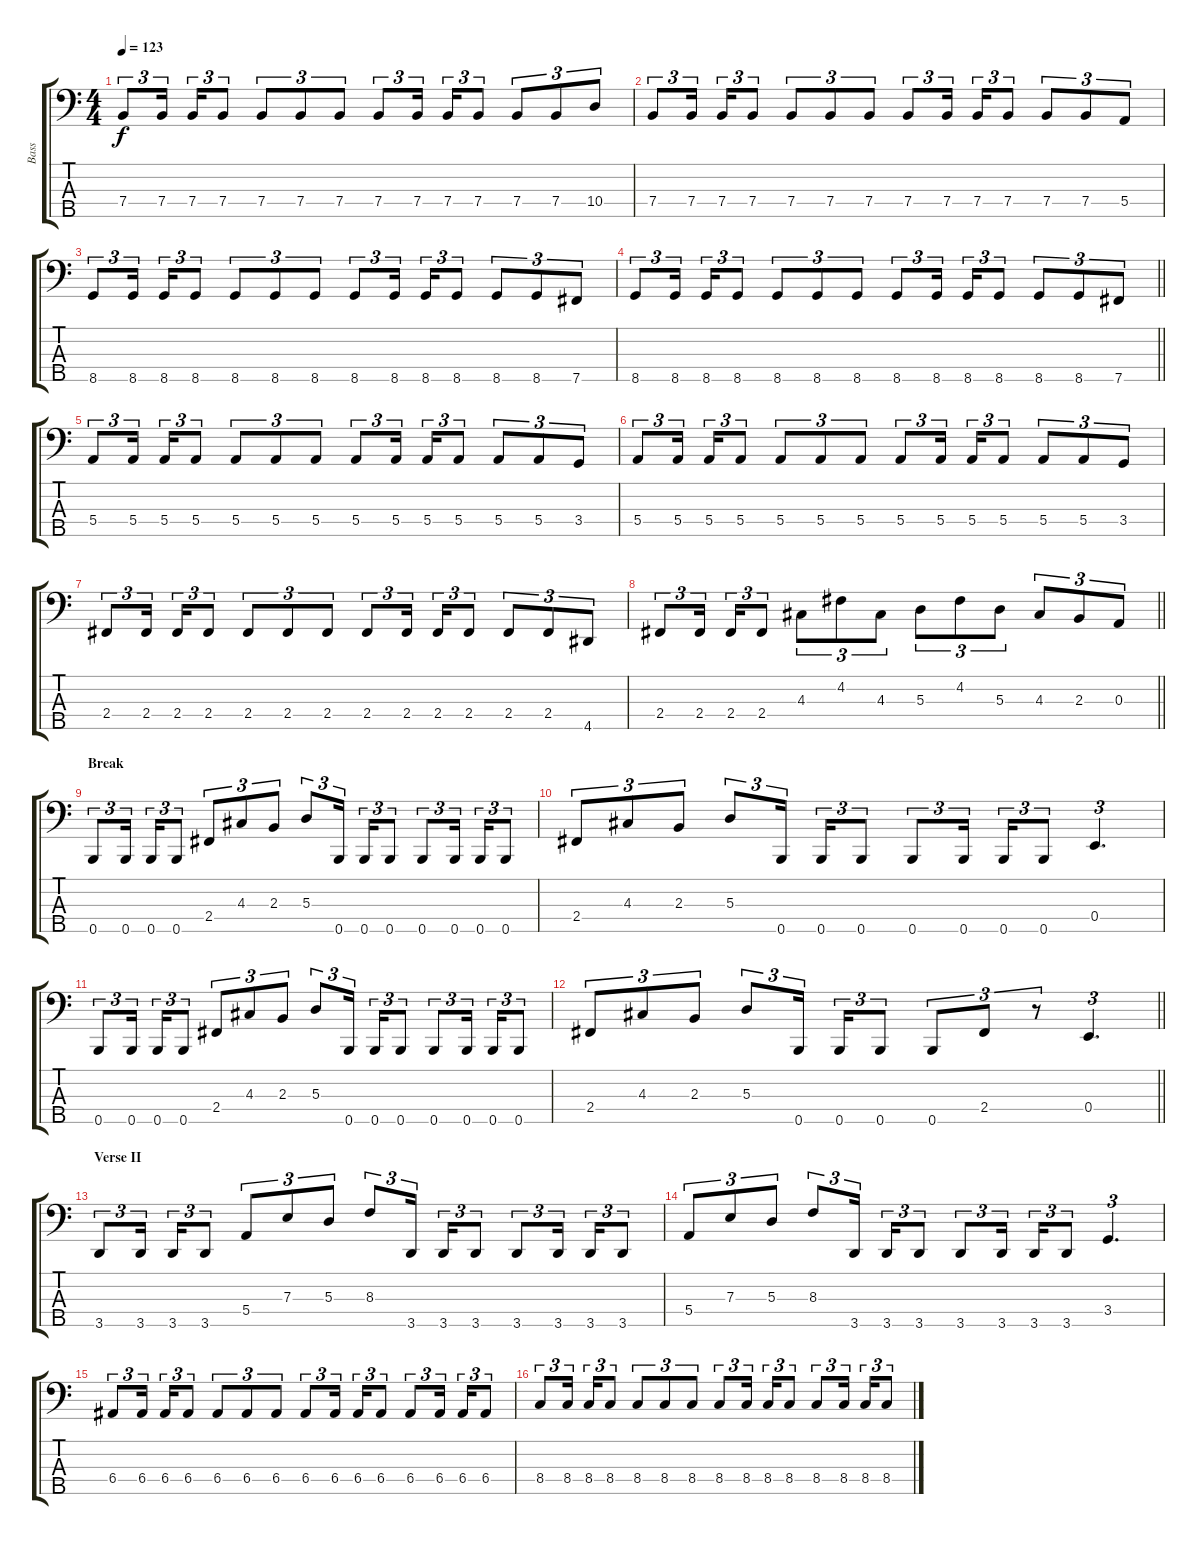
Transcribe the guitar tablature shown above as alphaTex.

\track ("Bass" "Bass") {instrument electricbassfinger}
\staff {score tabs}
\tuning (G2 D2 A1 E1 B0) {hide}
\ts (4 4)
\section ("" "")
\tempo 123
\clef f4
\ks c
7.4.8{tu (3 2) dy f} 7.4.16{tu (3 2) beam splitsecondary} 7.4.16{tu (3 2)} 7.4.8{tu (3 2)} 7.4.8{tu (3 2)} 7.4.8{tu (3 2)} 7.4.8{tu (3 2)} 7.4.8{tu (3 2)} 7.4.16{tu (3 2) beam splitsecondary} 7.4.16{tu (3 2)} 7.4.8{tu (3 2)} 7.4.8{tu (3 2)} 7.4.8{tu (3 2)} 10.4.8{tu (3 2)} |
7.4.8{tu (3 2)} 7.4.16{tu (3 2) beam splitsecondary} 7.4.16{tu (3 2)} 7.4.8{tu (3 2)} 7.4.8{tu (3 2)} 7.4.8{tu (3 2)} 7.4.8{tu (3 2)} 7.4.8{tu (3 2)} 7.4.16{tu (3 2) beam splitsecondary} 7.4.16{tu (3 2)} 7.4.8{tu (3 2)} 7.4.8{tu (3 2)} 7.4.8{tu (3 2)} 5.4.8{tu (3 2)} |
8.5.8{tu (3 2)} 8.5.16{tu (3 2) beam splitsecondary} 8.5.16{tu (3 2)} 8.5.8{tu (3 2)} 8.5.8{tu (3 2)} 8.5.8{tu (3 2)} 8.5.8{tu (3 2)} 8.5.8{tu (3 2)} 8.5.16{tu (3 2) beam splitsecondary} 8.5.16{tu (3 2)} 8.5.8{tu (3 2)} 8.5.8{tu (3 2)} 8.5.8{tu (3 2)} 7.5.8{tu (3 2)} |
\barLineRight lightlight
8.5.8{tu (3 2)} 8.5.16{tu (3 2) beam splitsecondary} 8.5.16{tu (3 2)} 8.5.8{tu (3 2)} 8.5.8{tu (3 2)} 8.5.8{tu (3 2)} 8.5.8{tu (3 2)} 8.5.8{tu (3 2)} 8.5.16{tu (3 2) beam splitsecondary} 8.5.16{tu (3 2)} 8.5.8{tu (3 2)} 8.5.8{tu (3 2)} 8.5.8{tu (3 2)} 7.5.8{tu (3 2)} |
5.4.8{tu (3 2)} 5.4.16{tu (3 2) beam splitsecondary} 5.4.16{tu (3 2)} 5.4.8{tu (3 2)} 5.4.8{tu (3 2)} 5.4.8{tu (3 2)} 5.4.8{tu (3 2)} 5.4.8{tu (3 2)} 5.4.16{tu (3 2) beam splitsecondary} 5.4.16{tu (3 2)} 5.4.8{tu (3 2)} 5.4.8{tu (3 2)} 5.4.8{tu (3 2)} 3.4.8{tu (3 2)} |
5.4.8{tu (3 2)} 5.4.16{tu (3 2) beam splitsecondary} 5.4.16{tu (3 2)} 5.4.8{tu (3 2)} 5.4.8{tu (3 2)} 5.4.8{tu (3 2)} 5.4.8{tu (3 2)} 5.4.8{tu (3 2)} 5.4.16{tu (3 2) beam splitsecondary} 5.4.16{tu (3 2)} 5.4.8{tu (3 2)} 5.4.8{tu (3 2)} 5.4.8{tu (3 2)} 3.4.8{tu (3 2)} |
2.4.8{tu (3 2)} 2.4.16{tu (3 2) beam splitsecondary} 2.4.16{tu (3 2)} 2.4.8{tu (3 2)} 2.4.8{tu (3 2)} 2.4.8{tu (3 2)} 2.4.8{tu (3 2)} 2.4.8{tu (3 2)} 2.4.16{tu (3 2) beam splitsecondary} 2.4.16{tu (3 2)} 2.4.8{tu (3 2)} 2.4.8{tu (3 2)} 2.4.8{tu (3 2)} 4.5.8{tu (3 2)} |
\barLineRight lightlight
2.4.8{tu (3 2)} 2.4.16{tu (3 2) beam splitsecondary} 2.4.16{tu (3 2)} 2.4.8{tu (3 2)} 4.3.8{tu (3 2)} 4.2.8{tu (3 2)} 4.3.8{tu (3 2)} 5.3.8{tu (3 2)} 4.2.8{tu (3 2)} 5.3.8{tu (3 2)} 4.3.8{tu (3 2)} 2.3.8{tu (3 2)} 0.3.8{tu (3 2)} |
\section ("" "Break")
0.5.8{tu (3 2)} 0.5.16{tu (3 2) beam splitsecondary} 0.5.16{tu (3 2)} 0.5.8{tu (3 2)} 2.4.8{tu (3 2)} 4.3.8{tu (3 2)} 2.3.8{tu (3 2)} 5.3.8{tu (3 2)} 0.5.16{tu (3 2) beam splitsecondary} 0.5.16{tu (3 2)} 0.5.8{tu (3 2)} 0.5.8{tu (3 2)} 0.5.16{tu (3 2) beam splitsecondary} 0.5.16{tu (3 2)} 0.5.8{tu (3 2)} |
2.4.8{tu (3 2)} 4.3.8{tu (3 2)} 2.3.8{tu (3 2)} 5.3.8{tu (3 2)} 0.5.16{tu (3 2) beam splitsecondary} 0.5.16{tu (3 2)} 0.5.8{tu (3 2)} 0.5.8{tu (3 2)} 0.5.16{tu (3 2) beam splitsecondary} 0.5.16{tu (3 2)} 0.5.8{tu (3 2)} 0.4.4{d tu (3 2)} |
0.5.8{tu (3 2)} 0.5.16{tu (3 2) beam splitsecondary} 0.5.16{tu (3 2)} 0.5.8{tu (3 2)} 2.4.8{tu (3 2)} 4.3.8{tu (3 2)} 2.3.8{tu (3 2)} 5.3.8{tu (3 2)} 0.5.16{tu (3 2) beam splitsecondary} 0.5.16{tu (3 2)} 0.5.8{tu (3 2)} 0.5.8{tu (3 2)} 0.5.16{tu (3 2) beam splitsecondary} 0.5.16{tu (3 2)} 0.5.8{tu (3 2)} |
\barLineRight lightlight
2.4.8{tu (3 2)} 4.3.8{tu (3 2)} 2.3.8{tu (3 2)} 5.3.8{tu (3 2)} 0.5.16{tu (3 2) beam splitsecondary} 0.5.16{tu (3 2)} 0.5.8{tu (3 2)} 0.5.8{tu (3 2)} 2.4.8{tu (3 2)} r.8{tu (3 2)} 0.4.4{d tu (3 2)} |
\section ("" "Verse II")
3.5.8{tu (3 2)} 3.5.16{tu (3 2) beam splitsecondary} 3.5.16{tu (3 2)} 3.5.8{tu (3 2)} 5.4.8{tu (3 2)} 7.3.8{tu (3 2)} 5.3.8{tu (3 2)} 8.3.8{tu (3 2)} 3.5.16{tu (3 2) beam splitsecondary} 3.5.16{tu (3 2)} 3.5.8{tu (3 2)} 3.5.8{tu (3 2)} 3.5.16{tu (3 2) beam splitsecondary} 3.5.16{tu (3 2)} 3.5.8{tu (3 2)} |
5.4.8{tu (3 2)} 7.3.8{tu (3 2)} 5.3.8{tu (3 2)} 8.3.8{tu (3 2)} 3.5.16{tu (3 2) beam splitsecondary} 3.5.16{tu (3 2)} 3.5.8{tu (3 2)} 3.5.8{tu (3 2)} 3.5.16{tu (3 2) beam splitsecondary} 3.5.16{tu (3 2)} 3.5.8{tu (3 2)} 3.4.4{d tu (3 2)} |
6.4.8{tu (3 2)} 6.4.16{tu (3 2) beam splitsecondary} 6.4.16{tu (3 2)} 6.4.8{tu (3 2)} 6.4.8{tu (3 2)} 6.4.8{tu (3 2)} 6.4.8{tu (3 2)} 6.4.8{tu (3 2)} 6.4.16{tu (3 2) beam splitsecondary} 6.4.16{tu (3 2)} 6.4.8{tu (3 2)} 6.4.8{tu (3 2)} 6.4.16{tu (3 2) beam splitsecondary} 6.4.16{tu (3 2)} 6.4.8{tu (3 2)} |
8.4.8{tu (3 2)} 8.4.16{tu (3 2) beam splitsecondary} 8.4.16{tu (3 2)} 8.4.8{tu (3 2)} 8.4.8{tu (3 2)} 8.4.8{tu (3 2)} 8.4.8{tu (3 2)} 8.4.8{tu (3 2)} 8.4.16{tu (3 2) beam splitsecondary} 8.4.16{tu (3 2)} 8.4.8{tu (3 2)} 8.4.8{tu (3 2)} 8.4.16{tu (3 2) beam splitsecondary} 8.4.16{tu (3 2)} 8.4.8{tu (3 2)}
